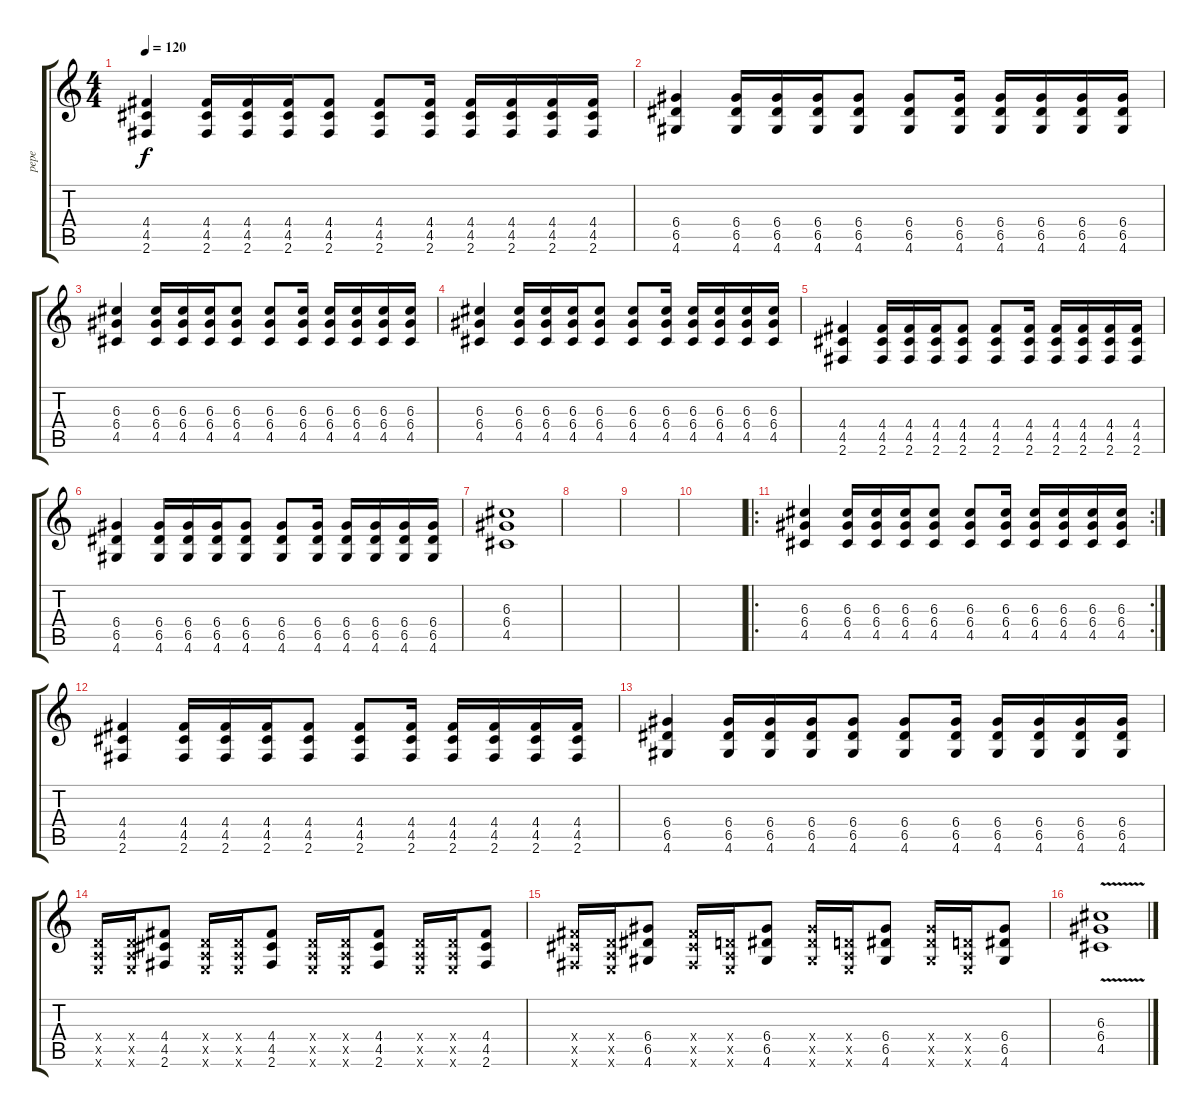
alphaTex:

\track ("pepe" "pepe") {instrument distortionguitar}
\staff {score tabs}
\tuning (E4 B3 G3 D3 A2 E2) {hide}
\ts (4 4)
\tempo 120
\clef g2
\ks c
(4.4 4.5 2.6).4{dy f} (4.4 4.5 2.6).16 (4.4 4.5 2.6).16 (4.4 4.5 2.6).16 (4.4 4.5 2.6).8 (4.4 4.5 2.6).8 (4.4 4.5 2.6).16 (4.4 4.5 2.6).16 (4.4 4.5 2.6).16 (4.4 4.5 2.6).16 (4.4 4.5 2.6).16 |
(6.4 6.5 4.6).4 (6.4 6.5 4.6).16 (6.4 6.5 4.6).16 (6.4 6.5 4.6).16 (6.4 6.5 4.6).8 (6.4 6.5 4.6).8 (6.4 6.5 4.6).16 (6.4 6.5 4.6).16 (6.4 6.5 4.6).16 (6.4 6.5 4.6).16 (6.4 6.5 4.6).16 |
(6.3 6.4 4.5).4 (6.3 6.4 4.5).16 (6.3 6.4 4.5).16 (6.3 6.4 4.5).16 (6.3 6.4 4.5).8 (6.3 6.4 4.5).8 (6.3 6.4 4.5).16 (6.3 6.4 4.5).16 (6.3 6.4 4.5).16 (6.3 6.4 4.5).16 (6.3 6.4 4.5).16 |
(6.3 6.4 4.5).4 (6.3 6.4 4.5).16 (6.3 6.4 4.5).16 (6.3 6.4 4.5).16 (6.3 6.4 4.5).8 (6.3 6.4 4.5).8 (6.3 6.4 4.5).16 (6.3 6.4 4.5).16 (6.3 6.4 4.5).16 (6.3 6.4 4.5).16 (6.3 6.4 4.5).16 |
(4.4 4.5 2.6).4 (4.4 4.5 2.6).16 (4.4 4.5 2.6).16 (4.4 4.5 2.6).16 (4.4 4.5 2.6).8 (4.4 4.5 2.6).8 (4.4 4.5 2.6).16 (4.4 4.5 2.6).16 (4.4 4.5 2.6).16 (4.4 4.5 2.6).16 (4.4 4.5 2.6).16 |
(6.4 6.5 4.6).4 (6.4 6.5 4.6).16 (6.4 6.5 4.6).16 (6.4 6.5 4.6).16 (6.4 6.5 4.6).8 (6.4 6.5 4.6).8 (6.4 6.5 4.6).16 (6.4 6.5 4.6).16 (6.4 6.5 4.6).16 (6.4 6.5 4.6).16 (6.4 6.5 4.6).16 |
(6.3 6.4 4.5).1 |
|
|
|
\ro
\rc 2
(6.3 6.4 4.5).4 (6.3 6.4 4.5).16 (6.3 6.4 4.5).16 (6.3 6.4 4.5).16 (6.3 6.4 4.5).8 (6.3 6.4 4.5).8 (6.3 6.4 4.5).16 (6.3 6.4 4.5).16 (6.3 6.4 4.5).16 (6.3 6.4 4.5).16 (6.3 6.4 4.5).16 |
(4.4 4.5 2.6).4 (4.4 4.5 2.6).16 (4.4 4.5 2.6).16 (4.4 4.5 2.6).16 (4.4 4.5 2.6).8 (4.4 4.5 2.6).8 (4.4 4.5 2.6).16 (4.4 4.5 2.6).16 (4.4 4.5 2.6).16 (4.4 4.5 2.6).16 (4.4 4.5 2.6).16 |
(6.4 6.5 4.6).4 (6.4 6.5 4.6).16 (6.4 6.5 4.6).16 (6.4 6.5 4.6).16 (6.4 6.5 4.6).8 (6.4 6.5 4.6).8 (6.4 6.5 4.6).16 (6.4 6.5 4.6).16 (6.4 6.5 4.6).16 (6.4 6.5 4.6).16 (6.4 6.5 4.6).16 |
(0.4{x} 0.5{x} 0.6{x}).16 (0.4{x} 0.5{x} 0.6{x}).16 (4.4 4.5 2.6).8 (0.4{x} 0.5{x} 0.6{x}).16 (0.4{x} 0.5{x} 0.6{x}).16 (4.4 4.5 2.6).8 (0.4{x} 0.5{x} 0.6{x}).16 (0.4{x} 0.5{x} 0.6{x}).16 (4.4 4.5 2.6).8 (0.4{x} 0.5{x} 0.6{x}).16 (0.4{x} 0.5{x} 0.6{x}).16 (4.4 4.5 2.6).8 |
(4.4{x} 4.5{x} 2.6{x}).16 (0.4{x} 0.5{x} 0.6{x}).16 (6.4 6.5 4.6).8 (4.4{x} 4.5{x} 2.6{x}).16 (0.4{x} 0.5{x} 0.6{x}).16 (6.4 6.5 4.6).8 (6.4{x} 6.5{x} 4.6{x}).16 (0.4{x} 0.5{x} 0.6{x}).16 (6.4 6.5 4.6).8 (6.4{x} 6.5{x} 4.6{x}).16 (0.4{x} 0.5{x} 0.6{x}).16 (6.4 6.5 4.6).8 |
(6.3{v} 6.4 4.5).1
